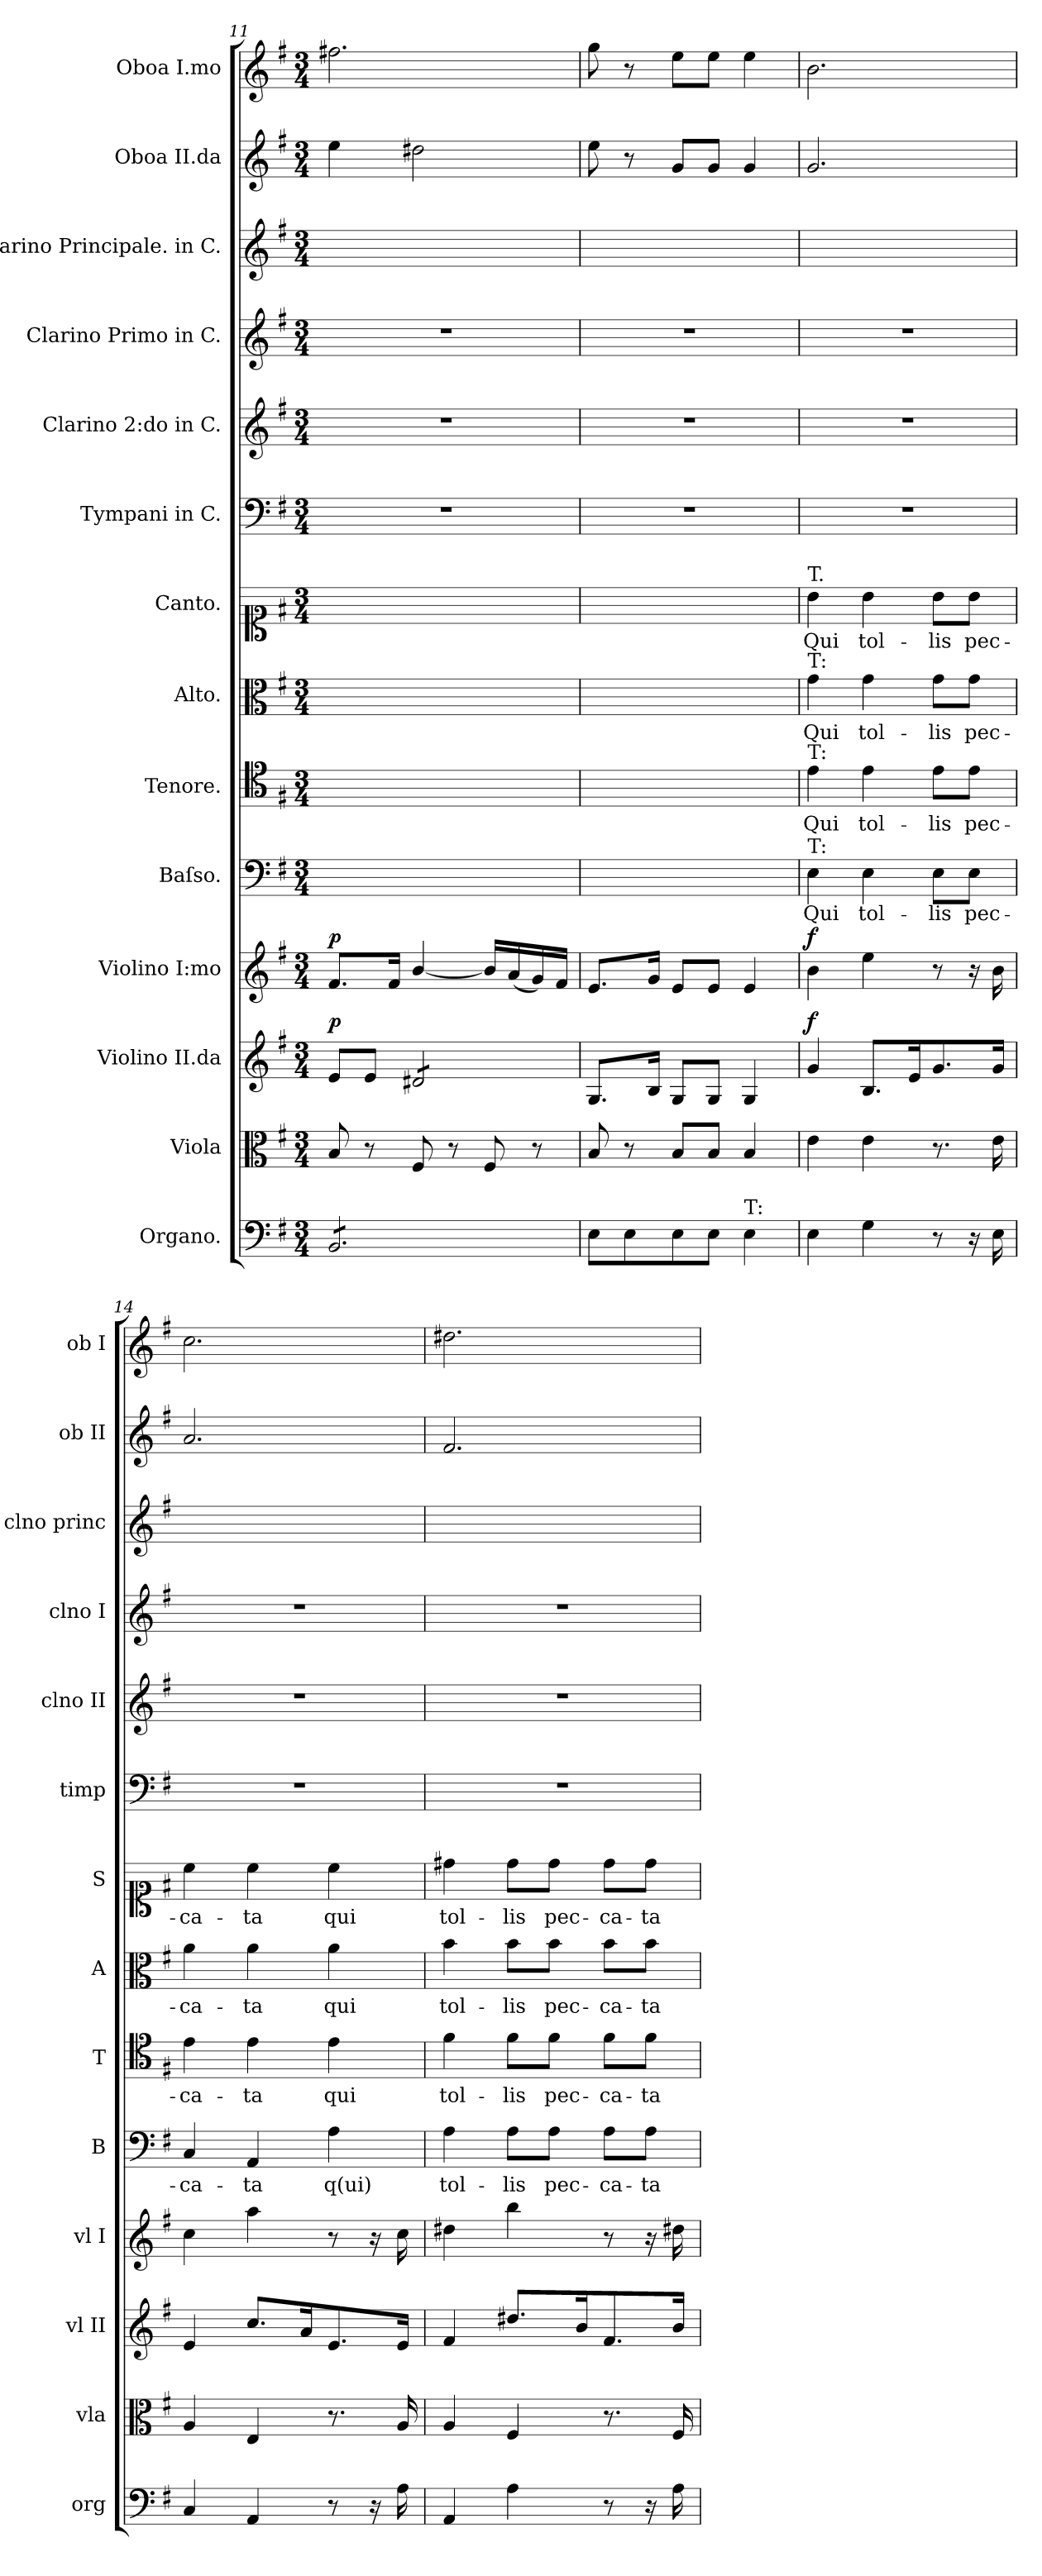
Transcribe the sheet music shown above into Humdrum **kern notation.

**kern	**dynam	**kern	**dynam	**kern	**dynam	**kern	**dynam	**kern	**text	**kern	**text	**kern	**text	**kern	**text	**kern	**kern	**kern	**kern	**kern	**dynam	**kern	**dynam
*part14	*part14	*part13	*part13	*part12	*part12	*part11	*part11	*part10	*part10	*part9	*part9	*part8	*part8	*part7	*part7	*part6	*part5	*part4	*part3	*part2	*part2	*part1	*part1
*staff14	*staff14	*staff13	*staff13	*staff12	*staff12	*staff11	*staff11	*staff10	*staff10	*staff9	*staff9	*staff8	*staff8	*staff7	*staff7	*staff6	*staff5	*staff4	*staff3	*staff2	*staff2	*staff1	*staff1
*I"Organo.	*	*I"Viola	*	*I"Violino II.da	*	*I"Violino I:mo	*	*I"Baſso.	*	*I"Tenore.	*	*I"Alto.	*	*I"Canto.	*	*I"Tympani in C.	*I"Clarino 2:do in C.	*I"Clarino Primo in C.	*I"Clarino Principale. in C.	*I"Oboa II.da	*	*I"Oboa I.mo	*
*I'org	*	*I'vla	*	*I'vl II	*	*I'vl I	*	*I'B	*	*I'T	*	*I'A	*	*I'S	*	*I'timp	*I'clno II	*I'clno I	*I'clno princ	*I'ob II	*	*I'ob I	*
*clefF4	*	*clefC3	*	*clefG2	*	*clefG2	*	*clefF4	*	*clefC4	*	*clefC3	*	*clefC1	*	*clefF4	*clefG2	*clefG2	*clefG2	*clefG2	*	*clefG2	*
*k[f#]	*	*k[f#]	*	*k[f#]	*	*k[f#]	*	*k[f#]	*	*k[f#]	*	*k[f#]	*	*k[f#]	*	*k[f#]	*k[f#]	*k[f#]	*k[f#]	*k[f#]	*	*k[f#]	*
*e:	*	*e:	*	*e:	*	*e:	*	*e:	*	*e:	*	*e:	*	*e:	*	*e:	*e:	*e:	*e:	*e:	*	*e:	*
*M3/4	*	*M3/4	*	*M3/4	*	*M3/4	*	*M3/4	*	*M3/4	*	*M3/4	*	*M3/4	*	*M3/4	*M3/4	*M3/4	*M3/4	*M3/4	*	*M3/4	*
=11	=11	=11	=11	=11	=11	=11	=11	=11	=11	=11	=11	=11	=11	=11	=11	=11	=11	=11	=11	=11	=11	=11	=11
!	!	!	!LO:DY:b	!	!LO:DY:a	!	!LO:DY:a	!	!	!	!	!	!	!	!	!	!	!	!	!	!LO:DY:a	!	!
*tremolo	*	*	*	*	*	*	*	*	*	*	*	*	*	*	*	*	*	*	*	*	*	*	*
8BB/L	po	8B/	p&colon;	8e/L	p	8.f#/L	p	2.ryy	.	2.ryy	.	2.ryy	.	2.ryy	.	2.r	2.r	2.r	2.ryy	4ee\	p&colon;	2.ff#X\	po
8BB/	.	8r	.	8e/J	.	.	.	.	.	.	.	.	.	.	.	.	.	.	.	.	.	.	.
.	.	.	.	.	.	16f#/Jk	.	.	.	.	.	.	.	.	.	.	.	.	.	.	.	.	.
*	*	*	*	*tremolo	*	*	*	*	*	*	*	*	*	*	*	*	*	*	*	*	*	*	*
8BB/	.	8F#/	.	8d#X/L	.	[4b/	.	.	.	.	.	.	.	.	.	.	.	.	.	2dd#X\	.	.	.
8BB/	.	8r	.	8d#X/	.	.	.	.	.	.	.	.	.	.	.	.	.	.	.	.	.	.	.
8BB/	.	8F#/	.	8d#X/	.	16b/LL]	.	.	.	.	.	.	.	.	.	.	.	.	.	.	.	.	.
.	.	.	.	.	.	(16a/	.	.	.	.	.	.	.	.	.	.	.	.	.	.	.	.	.
8BB/J	.	8r	.	8d#X/J	.	16g/)	.	.	.	.	.	.	.	.	.	.	.	.	.	.	.	.	.
*	*	*	*	*Xtremolo	*	*	*	*	*	*	*	*	*	*	*	*	*	*	*	*	*	*	*
*Xtremolo	*	*	*	*	*	*	*	*	*	*	*	*	*	*	*	*	*	*	*	*	*	*	*
.	.	.	.	.	.	16f#/JJ	.	.	.	.	.	.	.	.	.	.	.	.	.	.	.	.	.
=12	=12	=12	=12	=12	=12	=12	=12	=12	=12	=12	=12	=12	=12	=12	=12	=12	=12	=12	=12	=12	=12	=12	=12
8E\L	.	8B/	.	8.G/L	.	8.e/L	.	2.ryy	.	2.ryy	.	2.ryy	.	2.ryy	.	2.r	2.r	2.r	2.ryy	8ee\	.	8gg\	.
8E\	.	8r	.	.	.	.	.	.	.	.	.	.	.	.	.	.	.	.	.	8r	.	8r	.
.	.	.	.	16B/Jk	.	16g/Jk	.	.	.	.	.	.	.	.	.	.	.	.	.	.	.	.	.
8E\	.	8B/L	.	8G/L	.	8e/L	.	.	.	.	.	.	.	.	.	.	.	.	.	8g/L	.	8ee\L	.
8E\J	.	8B/J	.	8G/J	.	8e/J	.	.	.	.	.	.	.	.	.	.	.	.	.	8g/J	.	8ee\J	.
!LO:TX:a:t=T&colon;	!	!	!	!	!	!	!	!	!	!	!	!	!	!	!	!	!	!	!	!	!	!	!
4E\	.	4B/	.	4G/	.	4e/	.	.	.	.	.	.	.	.	.	.	.	.	.	4g/	.	4ee\	.
=13	=13	=13	=13	=13	=13	=13	=13	=13	=13	=13	=13	=13	=13	=13	=13	=13	=13	=13	=13	=13	=13	=13	=13
!	!	!	!	!	!	!	!	!	!	!	!	!	!	!LO:TX:a:t=T.	!	!	!	!	!	!	!	!	!
!	!	!	!	!	!	!	!	!	!	!	!	!LO:TX:a:t=T&colon;	!	!	!	!	!	!	!	!	!	!	!
!	!	!	!	!	!	!	!	!	!	!LO:TX:a:t=T&colon;	!	!	!	!	!	!	!	!	!	!	!	!	!
!	!	!	!	!	!	!	!	!LO:TX:a:t=T&colon;	!	!	!	!	!	!	!	!	!	!	!	!	!	!	!
!	!	!	!LO:DY:b	!	!LO:DY:a	!	!LO:DY:a	!	!	!	!	!	!	!	!	!	!	!	!	!	!LO:DY:a	!	!
4E\	for&colon;	4e\	fo	4g/	f	4b\	f	4E\	Qui	4e\	Qui	4g\	Qui	4b\	Qui	2.r	2.r	2.r	2.ryy	2.g/	for	2.b\	.
4G\	.	4e\	.	8.B/L	.	4ee\	.	4E\	tol-	4e\	tol-	4g\	tol-	4b\	tol-	.	.	.	.	.	.	.	.
.	.	.	.	16e/K	.	.	.	.	.	.	.	.	.	.	.	.	.	.	.	.	.	.	.
8r	.	8.r	.	8.g/	.	8r	.	8E\L	-lis	8e\L	-lis	8g\L	-lis	8b\L	-lis	.	.	.	.	.	.	.	.
16r	.	.	.	.	.	16r	.	8E\J	pec-	8e\J	pec-	8g\J	pec-	8b\J	pec-	.	.	.	.	.	.	.	.
16E\	.	16e\	.	16g/Jk	.	16b\	.	.	.	.	.	.	.	.	.	.	.	.	.	.	.	.	.
=14	=14	=14	=14	=14	=14	=14	=14	=14	=14	=14	=14	=14	=14	=14	=14	=14	=14	=14	=14	=14	=14	=14	=14
4C/	.	4A/	.	4e/	.	4cc\	.	4C/	-ca-	4e\	-ca-	4a\	-ca-	4cc\	-ca-	2.r	2.r	2.r	2.ryy	2.a/	.	2.cc\	.
4AA/	.	4E/	.	8.cc/L	.	4aa\	.	4AA/	-ta	4e\	-ta	4a\	-ta	4cc\	-ta	.	.	.	.	.	.	.	.
.	.	.	.	16a/K	.	.	.	.	.	.	.	.	.	.	.	.	.	.	.	.	.	.	.
8r	.	8.r	.	8.e/	.	8r	.	4A\	q(ui)	4e\	qui	4a\	qui	4cc\	qui	.	.	.	.	.	.	.	.
16r	.	.	.	.	.	16r	.	.	.	.	.	.	.	.	.	.	.	.	.	.	.	.	.
16A\	.	16A/	.	16e/Jk	.	16cc\	.	.	.	.	.	.	.	.	.	.	.	.	.	.	.	.	.
=15	=15	=15	=15	=15	=15	=15	=15	=15	=15	=15	=15	=15	=15	=15	=15	=15	=15	=15	=15	=15	=15	=15	=15
4AA/	.	4A/	.	4f#/	.	4dd#X\	.	4A\	tol-	4f#\	tol-	4b\	tol-	4dd#X\	tol-	2.r	2.r	2.r	2.ryy	2.f#/	.	2.dd#X\	.
4A\	.	4F#/	.	8.dd#X/L	.	4bb\	.	8A\L	-lis	8f#\L	-lis	8b\L	-lis	8dd#\L	-lis	.	.	.	.	.	.	.	.
.	.	.	.	.	.	.	.	8A\J	pec-	8f#\J	pec-	8b\J	pec-	8dd#\J	pec-	.	.	.	.	.	.	.	.
.	.	.	.	16b/K	.	.	.	.	.	.	.	.	.	.	.	.	.	.	.	.	.	.	.
8r	.	8.r	.	8.f#/	.	8r	.	8A\L	-ca-	8f#\L	-ca-	8b\L	-ca-	8dd#\L	-ca-	.	.	.	.	.	.	.	.
16r	.	.	.	.	.	16r	.	8A\J	-ta	8f#\J	-ta	8b\J	-ta	8dd#\J	-ta	.	.	.	.	.	.	.	.
16A\	.	16F#/	.	16b/Jk	.	16dd#X\	.	.	.	.	.	.	.	.	.	.	.	.	.	.	.	.	.
=	=	=	=	=	=	=	=	=	=	=	=	=	=	=	=	=	=	=	=	=	=	=	=
*-	*-	*-	*-	*-	*-	*-	*-	*-	*-	*-	*-	*-	*-	*-	*-	*-	*-	*-	*-	*-	*-	*-	*-
